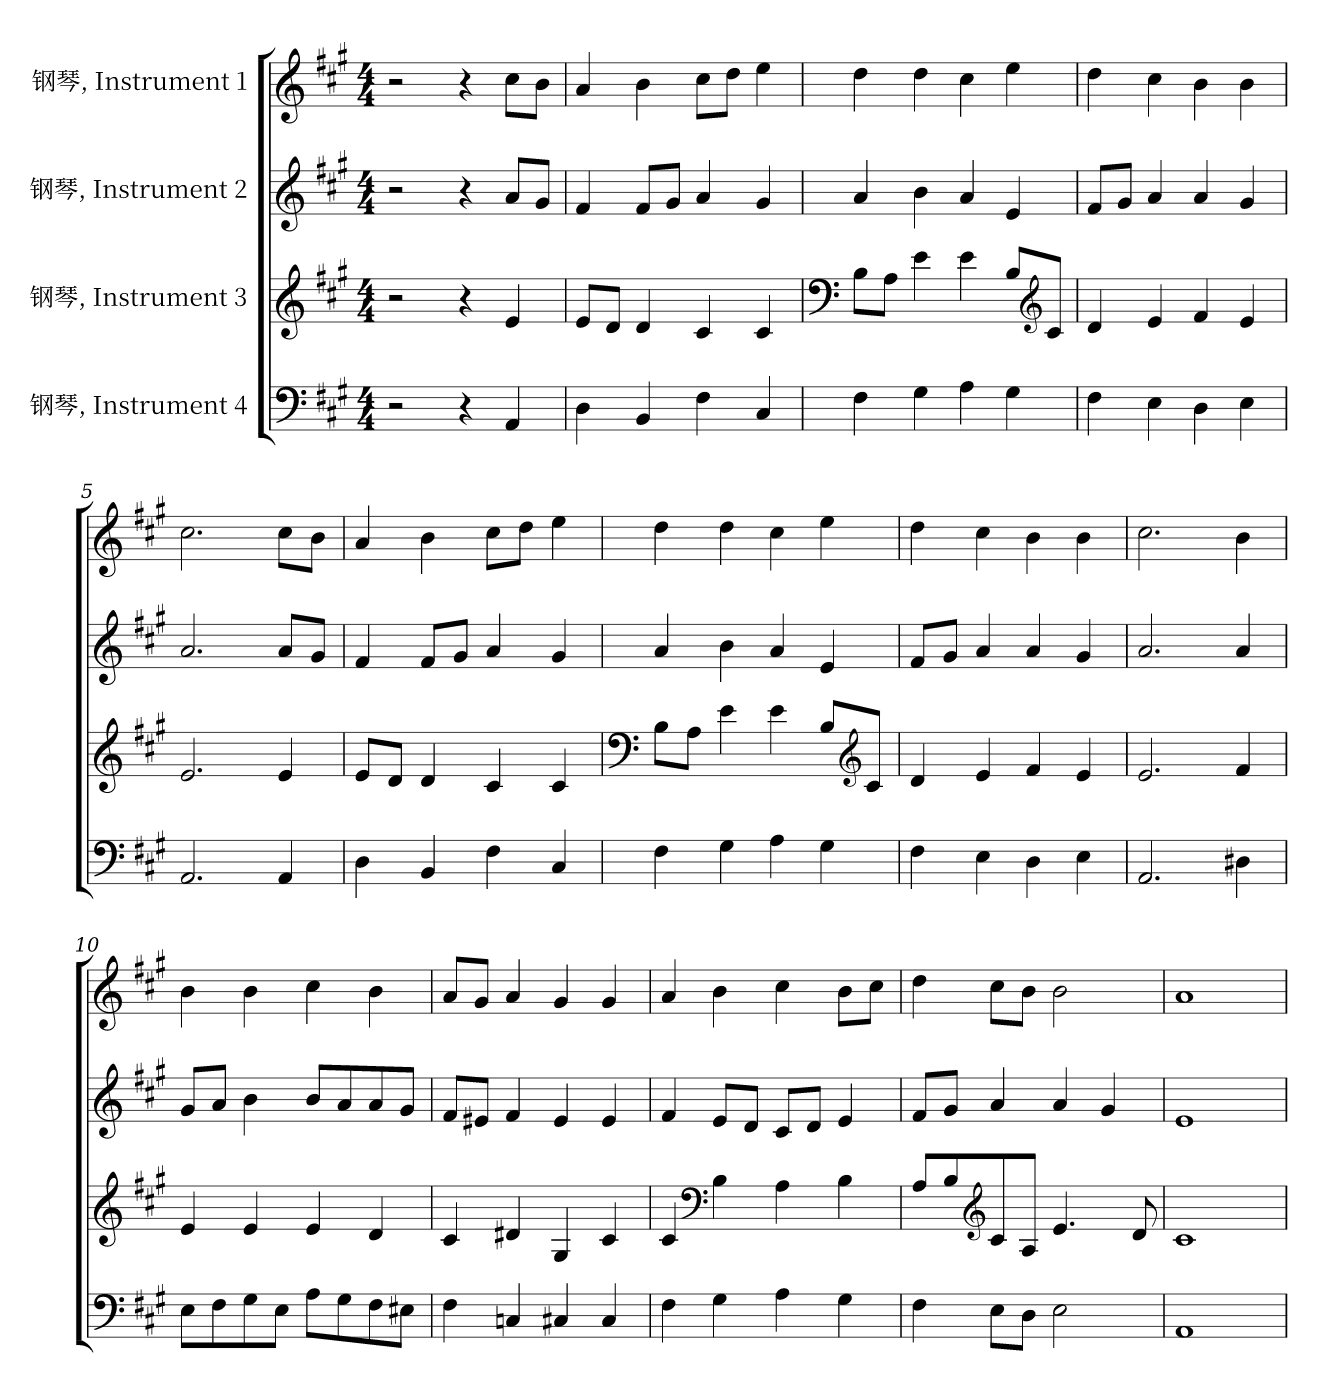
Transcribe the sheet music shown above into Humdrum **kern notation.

**kern	**kern	**kern	**kern
*part4	*part3	*part2	*part1
*staff4	*staff3	*staff2	*staff1
*I"钢琴, Instrument 4	*I"钢琴, Instrument 3	*I"钢琴, Instrument 2	*I"钢琴, Instrument 1
*clefF4	*clefG2	*clefG2	*clefG2
*k[f#c#g#]	*k[f#c#g#]	*k[f#c#g#]	*k[f#c#g#]
*M4/4	*M4/4	*M4/4	*M4/4
*MM96	*MM96	*MM96	*MM96
=1	=1	=1	=1
2r	2r	2r	2r
4r	4r	4r	4r
4AA/	4e/	8a/L	8cc#\L
.	.	8g#/J	8b\J
=2	=2	=2	=2
4D\	8e/L	4f#/	4a/
.	8d/J	.	.
4BB/	4d/	8f#/L	4b\
.	.	8g#/J	.
4F#\	4c#/	4a/	8cc#\L
.	.	.	8dd\J
4C#/	4c#/	4g#/	4ee\
=3	=3	=3	=3
*	*clefF4	*	*
4F#\	8B\L	4a/	4dd\
.	8A\J	.	.
4G#\	4e\	4b\	4dd\
4A\	4e\	4a/	4cc#\
4G#\	8B/L	4e/	4ee\
*	*clefG2	*	*
.	8c#/J	.	.
=4	=4	=4	=4
4F#\	4d/	8f#/L	4dd\
.	.	8g#/J	.
4E\	4e/	4a/	4cc#\
4D\	4f#/	4a/	4b\
4E\	4e/	4g#/	4b\
=5	=5	=5	=5
2.AA/	2.e/	2.a/	2.cc#\
4AA/	4e/	8a/L	8cc#\L
.	.	8g#/J	8b\J
!!LO:LB:g=z
=6	=6	=6	=6
4D\	8e/L	4f#/	4a/
.	8d/J	.	.
4BB/	4d/	8f#/L	4b\
.	.	8g#/J	.
4F#\	4c#/	4a/	8cc#\L
.	.	.	8dd\J
4C#/	4c#/	4g#/	4ee\
=7	=7	=7	=7
*	*clefF4	*	*
4F#\	8B\L	4a/	4dd\
.	8A\J	.	.
4G#\	4e\	4b\	4dd\
4A\	4e\	4a/	4cc#\
4G#\	8B/L	4e/	4ee\
*	*clefG2	*	*
.	8c#/J	.	.
=8	=8	=8	=8
4F#\	4d/	8f#/L	4dd\
.	.	8g#/J	.
4E\	4e/	4a/	4cc#\
4D\	4f#/	4a/	4b\
4E\	4e/	4g#/	4b\
=9	=9	=9	=9
2.AA/	2.e/	2.a/	2.cc#\
4D#X\	4f#/	4a/	4b\
=10	=10	=10	=10
8E\L	4e/	8g#/L	4b\
8F#\	.	8a/J	.
8G#\	4e/	4b\	4b\
8E\J	.	.	.
8A\L	4e/	8b/L	4cc#\
8G#\	.	8a/	.
8F#\	4d/	8a/	4b\
8E#X\J	.	8g#/J	.
!!LO:LB:g=z
=11	=11	=11	=11
4F#\	4c#/	8f#/L	8a/L
.	.	8e#X/J	8g#/J
4Cn/	4d#X/	4f#/	4a/
4C#X/	4G#/	4e#/	4g#/
4C#/	4c#/	4e#/	4g#/
=12	=12	=12	=12
4F#\	4c#/	4f#/	4a/
*	*clefF4	*	*
4G#\	4B\	8e/L	4b\
.	.	8d/J	.
4A\	4A\	8c#/L	4cc#\
.	.	8d/J	.
4G#\	4B\	4e/	8b\L
.	.	.	8cc#\J
=13	=13	=13	=13
4F#\	8A/L	8f#/L	4dd\
.	8B/	8g#/J	.
*	*clefG2	*	*
8E\L	8c#/	4a/	8cc#\L
8D\J	8A/J	.	8b\J
2E\	4.e/	4a/	2b\
.	.	4g#/	.
.	8d/	.	.
=14	=14	=14	=14
1AA	1c#	1e	1a
=	=	=	=
*-	*-	*-	*-
